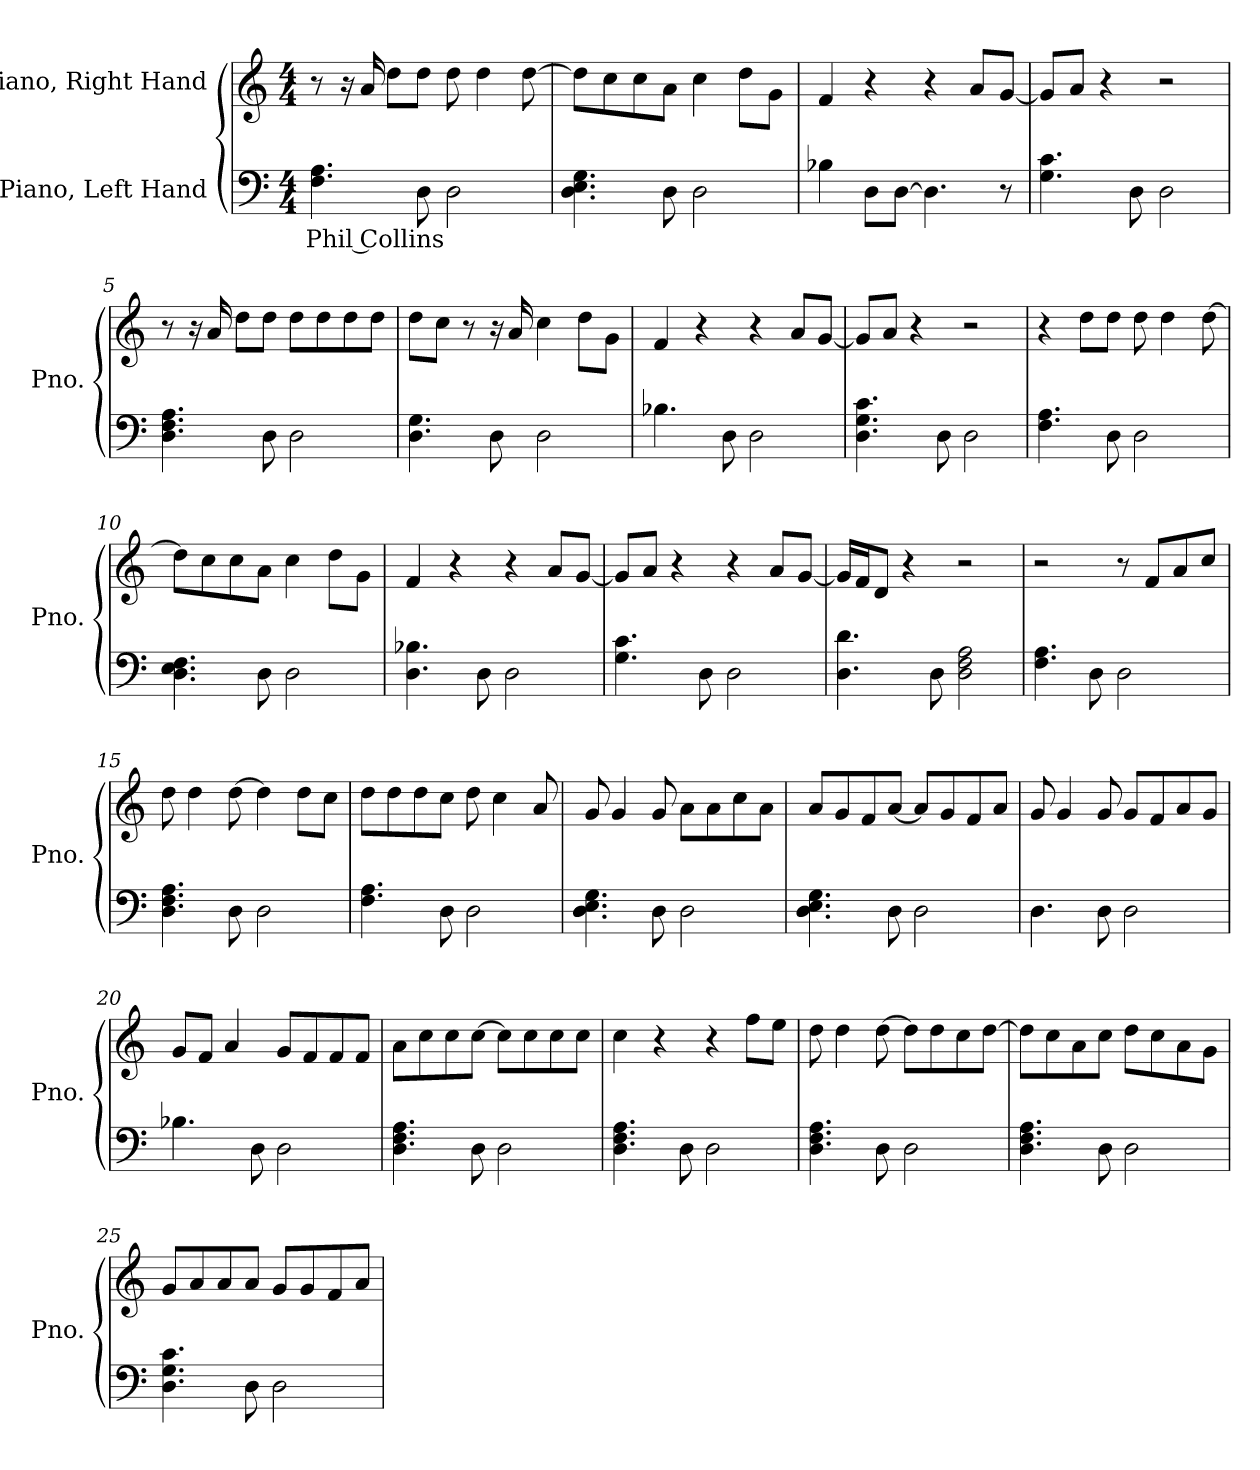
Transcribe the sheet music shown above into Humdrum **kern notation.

**kern	**text	**kern
*part2	*part2	*part1
*staff2	*staff2	*staff1
*I"Piano, Left Hand	*	*I"Piano, Right Hand
*I'Pno.	*	*I'Pno.
*clefF4	*	*clefG2
*k[]	*	*k[]
*M4/4	*	*M4/4
*MM100	*	*MM100
=1	=1	=1
!	!LO:LY:b	!
4.F\ 4.A\	Phil Collins	8r
.	.	16r
.	.	16a/
.	.	8dd\L
8D\	.	8dd\J
2D\	.	8dd\
.	.	4dd\
.	.	[8dd\
=2	=2	=2
4.D\ 4.E\ 4.G\	.	8dd\L]
.	.	8cc\
.	.	8cc\
8D\	.	8a\J
2D\	.	4cc\
.	.	8dd\L
.	.	8g\J
=3	=3	=3
4B-X\	.	4f/
8D\L	.	4r
[8D\J	.	.
4.D\]	.	4r
.	.	8a/L
8r	.	[8g/J
=4	=4	=4
4.G\ 4.c\	.	8g/L]
.	.	8a/J
.	.	4r
8D\	.	.
2D\	.	2r
!!LO:LB:g=z
=5	=5	=5
4.D\ 4.F\ 4.A\	.	8r
.	.	16r
.	.	16a/
.	.	8dd\L
8D\	.	8dd\J
2D\	.	8dd\L
.	.	8dd\
.	.	8dd\
.	.	8dd\J
=6	=6	=6
4.D\ 4.G\	.	8dd\L
.	.	8cc\J
.	.	8r
8D\	.	16r
.	.	16a/
2D\	.	4cc\
.	.	8dd\L
.	.	8g\J
=7	=7	=7
4.B-X\	.	4f/
.	.	4r
8D\	.	.
2D\	.	4r
.	.	8a/L
.	.	[8g/J
=8	=8	=8
4.D\ 4.G\ 4.c\	.	8g/L]
.	.	8a/J
.	.	4r
8D\	.	.
2D\	.	2r
=9	=9	=9
4.F\ 4.A\	.	4r
.	.	8dd\L
8D\	.	8dd\J
2D\	.	8dd\
.	.	4dd\
.	.	[8dd\
=10	=10	=10
4.D\ 4.E\ 4.F\	.	8dd\L]
.	.	8cc\
.	.	8cc\
8D\	.	8a\J
2D\	.	4cc\
.	.	8dd\L
.	.	8g\J
!!LO:LB:g=z
=11	=11	=11
4.D\ 4.B-X\	.	4f/
.	.	4r
8D\	.	.
2D\	.	4r
.	.	8a/L
.	.	[8g/J
=12	=12	=12
4.G\ 4.c\	.	8g/L]
.	.	8a/J
.	.	4r
8D\	.	.
2D\	.	4r
.	.	8a/L
.	.	[8g/J
=13	=13	=13
4.D\ 4.d\	.	16g/LL]
.	.	16f/J
.	.	8d/J
.	.	4r
8D\	.	.
2D\ 2F\ 2A\	.	2r
=14	=14	=14
4.F\ 4.A\	.	2r
8D\	.	.
2D\	.	8r
.	.	8f/L
.	.	8a/
.	.	8cc/J
=15	=15	=15
4.D\ 4.F\ 4.A\	.	8dd\
.	.	4dd\
8D\	.	[8dd\
2D\	.	4dd\]
.	.	8dd\L
.	.	8cc\J
=16	=16	=16
4.F\ 4.A\	.	8dd\L
.	.	8dd\
.	.	8dd\
8D\	.	8cc\J
2D\	.	8dd\
.	.	4cc\
.	.	8a/
!!LO:LB:g=z
=17	=17	=17
4.D\ 4.E\ 4.G\	.	8g/
.	.	4g/
8D\	.	8g/
2D\	.	8a\L
.	.	8a\
.	.	8cc\
.	.	8a\J
=18	=18	=18
4.D\ 4.E\ 4.G\	.	8a/L
.	.	8g/
.	.	8f/
8D\	.	[8a/J
2D\	.	8a/L]
.	.	8g/
.	.	8f/
.	.	8a/J
=19	=19	=19
4.D\	.	8g/
.	.	4g/
8D\	.	8g/
2D\	.	8g/L
.	.	8f/
.	.	8a/
.	.	8g/J
=20	=20	=20
4.B-X\	.	8g/L
.	.	8f/J
.	.	4a/
8D\	.	.
2D\	.	8g/L
.	.	8f/
.	.	8f/
.	.	8f/J
=21	=21	=21
4.D\ 4.F\ 4.A\	.	8a\L
.	.	8cc\
.	.	8cc\
8D\	.	[8cc\J
2D\	.	8cc\L]
.	.	8cc\
.	.	8cc\
.	.	8cc\J
!!LO:LB:g=z
=22	=22	=22
4.D\ 4.F\ 4.A\	.	4cc\
.	.	4r
8D\	.	.
2D\	.	4r
.	.	8ff\L
.	.	8ee\J
=23	=23	=23
4.D\ 4.F\ 4.A\	.	8dd\
.	.	4dd\
8D\	.	[8dd\
2D\	.	8dd\L]
.	.	8dd\
.	.	8cc\
.	.	[8dd\J
=24	=24	=24
4.D\ 4.F\ 4.A\	.	8dd\L]
.	.	8cc\
.	.	8a\
8D\	.	8cc\J
2D\	.	8dd\L
.	.	8cc\
.	.	8a\
.	.	8g\J
=25	=25	=25
4.D\ 4.G\ 4.c\	.	8g/L
.	.	8a/
.	.	8a/
8D\	.	8a/J
2D\	.	8g/L
.	.	8g/
.	.	8f/
.	.	8a/J
=	=	=
*-	*-	*-
